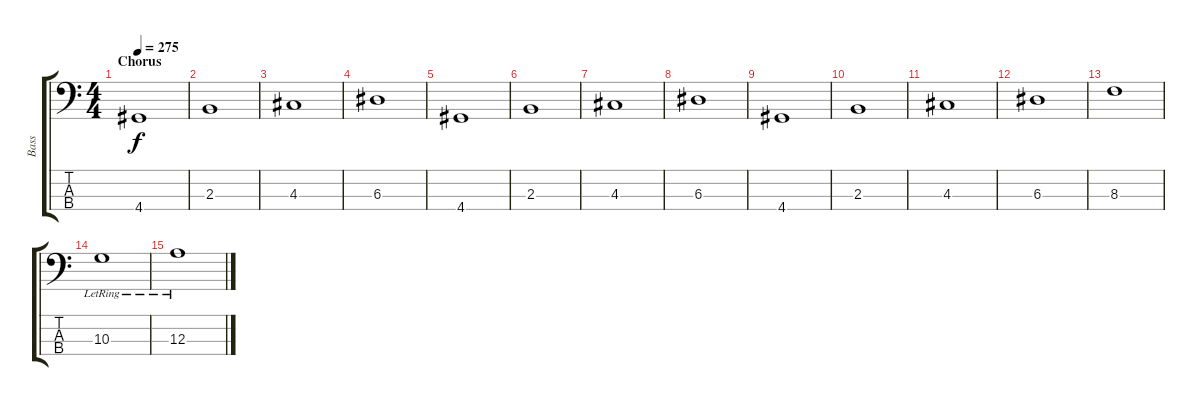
\track ("Bass" "Bass") {instrument electricbassfinger}
\staff {score tabs}
\tuning (G2 D2 A1 E1) {hide}
\ts (4 4)
\section ("" "Chorus")
\tempo 275
\clef f4
\ks c
4.4.1{dy f} |
2.3.1 |
4.3.1 |
6.3.1 |
4.4.1 |
2.3.1 |
4.3.1 |
6.3.1 |
4.4.1 |
2.3.1 |
4.3.1 |
6.3.1 |
8.3.1 |
10.3{lr}.1 |
12.3{lr}.1
